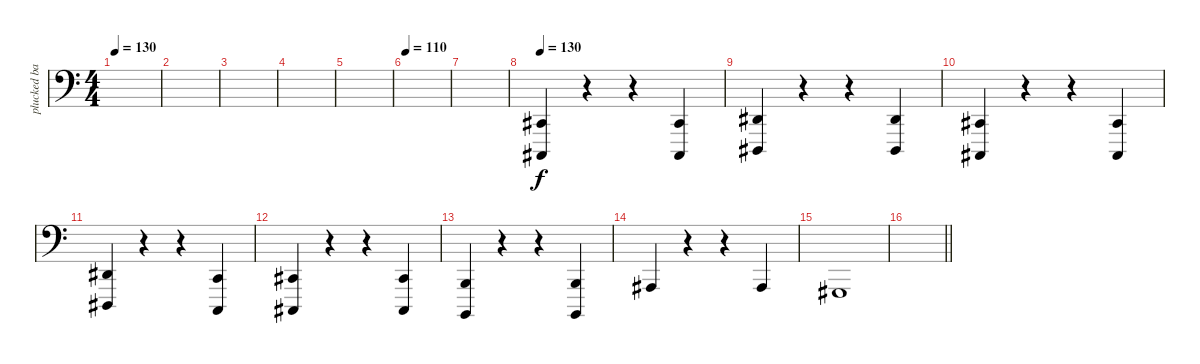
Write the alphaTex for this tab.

\track ("plucked bass" "plucked ba") {instrument pizzicatostrings}
\staff {score}
\tuning (G2 D2 A1 E1 B0) {hide}
\ts (4 4)
\tempo 130
\clef f4
\ks c
|
|
|
|
|
\tempo 110
|
|
\tempo 130
(4.3 2.5).4 r.4 r.4 (4.3 2.5).4 |
(1.2 4.5).4 r.4 r.4 (1.2 4.5).4 |
(4.3 2.5).4 r.4 r.4 (4.3 2.5).4 |
(1.2 4.5).4 r.4 r.4 (3.3 1.5).4 |
(4.3 2.5).4 r.4 r.4 (4.3 2.5).4 |
(2.3 0.5).4 r.4 r.4 (2.3 0.5).4 |
1.3.4 r.4 r.4 1.3.4 |
4.4.1 |
\barLineRight lightlight
